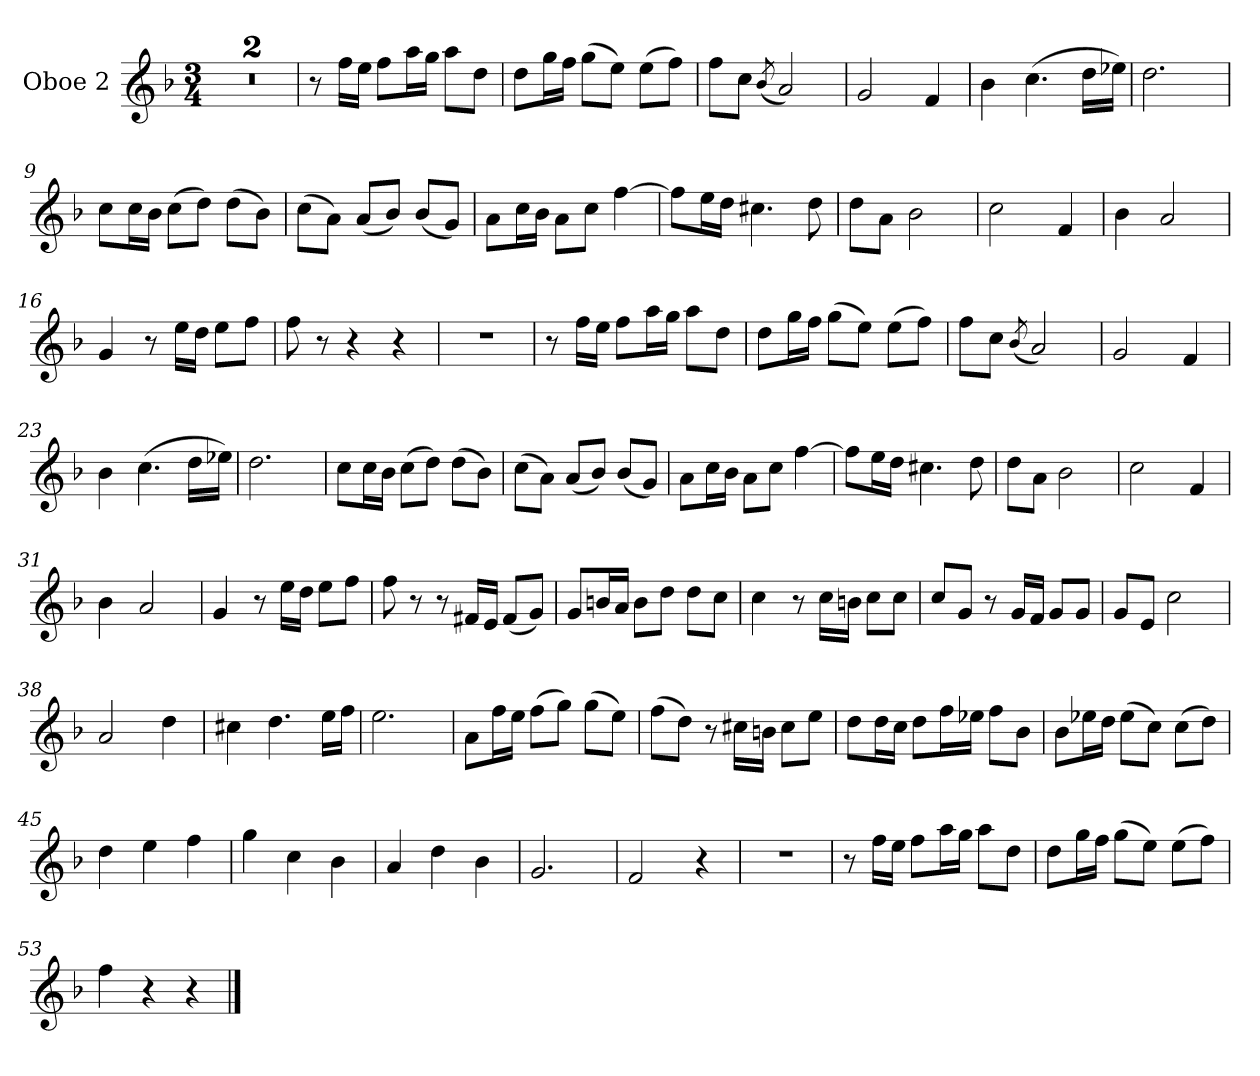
**kern
*part1
*staff1
*I"Oboe 2
*I'Ob. 2
*clefG2
*k[b-]
*M3/4
=1
2.r
=2
2.r
=3
8r
16ff\LL
16ee\JJ
8ff\L
16aa\L
16gg\JJ
8aa\L
8dd\J
=4
8dd\L
16gg\L
16ff\JJ
(8gg\L
8ee\J)
(8ee\L
8ff\J)
=5
8ff\L
8cc\J
(8qb-/
2a/)
!!LO:LB:g=z
=6
2g/
4f/
=7
4b-\
(4.cc\
16dd\LL
16ee-X\JJ)
=8
2.dd\
=9
8cc\L
16cc\L
16b-\JJ
(8cc\L
8dd\J)
(8dd\L
8b-\J)
=10
(8cc\L
8a\J)
(8a/L
8b-/J)
(8b-/L
8g/J)
!!LO:LB:g=z
=11
8a\L
16cc\L
16b-\JJ
8a\L
8cc\J
[4ff\
=12
8ff\L]
16ee\L
16dd\JJ
4.cc#X\
8dd\
=13
8dd\L
8a\J
2b-\
=14
2cc\
4f/
=15
4b-\
2a/
!!LO:LB:g=z
=16
4g/
8r
16ee\LL
16dd\JJ
8ee\L
8ff\J
=17
8ff\
8r
4r
4r
=18
2.r
=19
8r
16ff\LL
16ee\JJ
8ff\L
16aa\L
16gg\JJ
8aa\L
8dd\J
=20
8dd\L
16gg\L
16ff\JJ
(8gg\L
8ee\J)
(8ee\L
8ff\J)
!!LO:LB:g=z
=21
8ff\L
8cc\J
(8qb-/
2a/)
=22
2g/
4f/
=23
4b-\
(4.cc\
16dd\LL
16ee-X\JJ)
=24
2.dd\
=25
8cc\L
16cc\L
16b-\JJ
(8cc\L
8dd\J)
(8dd\L
8b-\J)
!!LO:LB:g=z
=26
(8cc\L
8a\J)
(8a/L
8b-/J)
(8b-/L
8g/J)
=27
8a\L
16cc\L
16b-\JJ
8a\L
8cc\J
[4ff\
=28
8ff\L]
16ee\L
16dd\JJ
4.cc#X\
8dd\
=29
8dd\L
8a\J
2b-\
=30
2cc\
4f/
!!LO:LB:g=z
=31
4b-\
2a/
=32
4g/
8r
16ee\LL
16dd\JJ
8ee\L
8ff\J
=33
8ff\
8r
8r
16f#X/LL
16e/JJ
(8f#/L
8g/J)
=34
8g/L
16bn/L
16a/JJ
8b\L
8dd\J
8dd\L
8cc\J
=35
4cc\
8r
16cc\LL
16bn\JJ
8cc\L
8cc\J
!!LO:LB:g=z
=36
8cc/L
8g/J
8r
16g/LL
16f/JJ
8g/L
8g/J
=37
8g/L
8e/J
2cc\
=38
2a/
4dd\
=39
4cc#X\
4.dd\
16ee\LL
16ff\JJ
=40
2.ee\
!!LO:LB:g=z
=41
8a\L
16ff\L
16ee\JJ
(8ff\L
8gg\J)
(8gg\L
8ee\J)
=42
(8ff\L
8dd\J)
8r
16cc#X\LL
16bn\JJ
8cc#\L
8ee\J
=43
8dd\L
16dd\L
16cc\JJ
8dd\L
16ff\L
16ee-X\JJ
8ff\L
8b-\J
=44
8b-\L
16ee-X\L
16dd\JJ
(8ee-\L
8cc\J)
(8cc\L
8dd\J)
!!LO:LB:g=z
=45
4dd\
4ee\
4ff\
=46
4gg\
4cc\
4b-\
=47
4a/
4dd\
4b-\
=48
2.g/
=49
2f/
4r
!!LO:LB:g=z
=50
2.r
=51
8r
16ff\LL
16ee\JJ
8ff\L
16aa\L
16gg\JJ
8aa\L
8dd\J
=52
8dd\L
16gg\L
16ff\JJ
(8gg\L
8ee\J)
(8ee\L
8ff\J)
=53
4ff>\
4r
4r
==
*-
